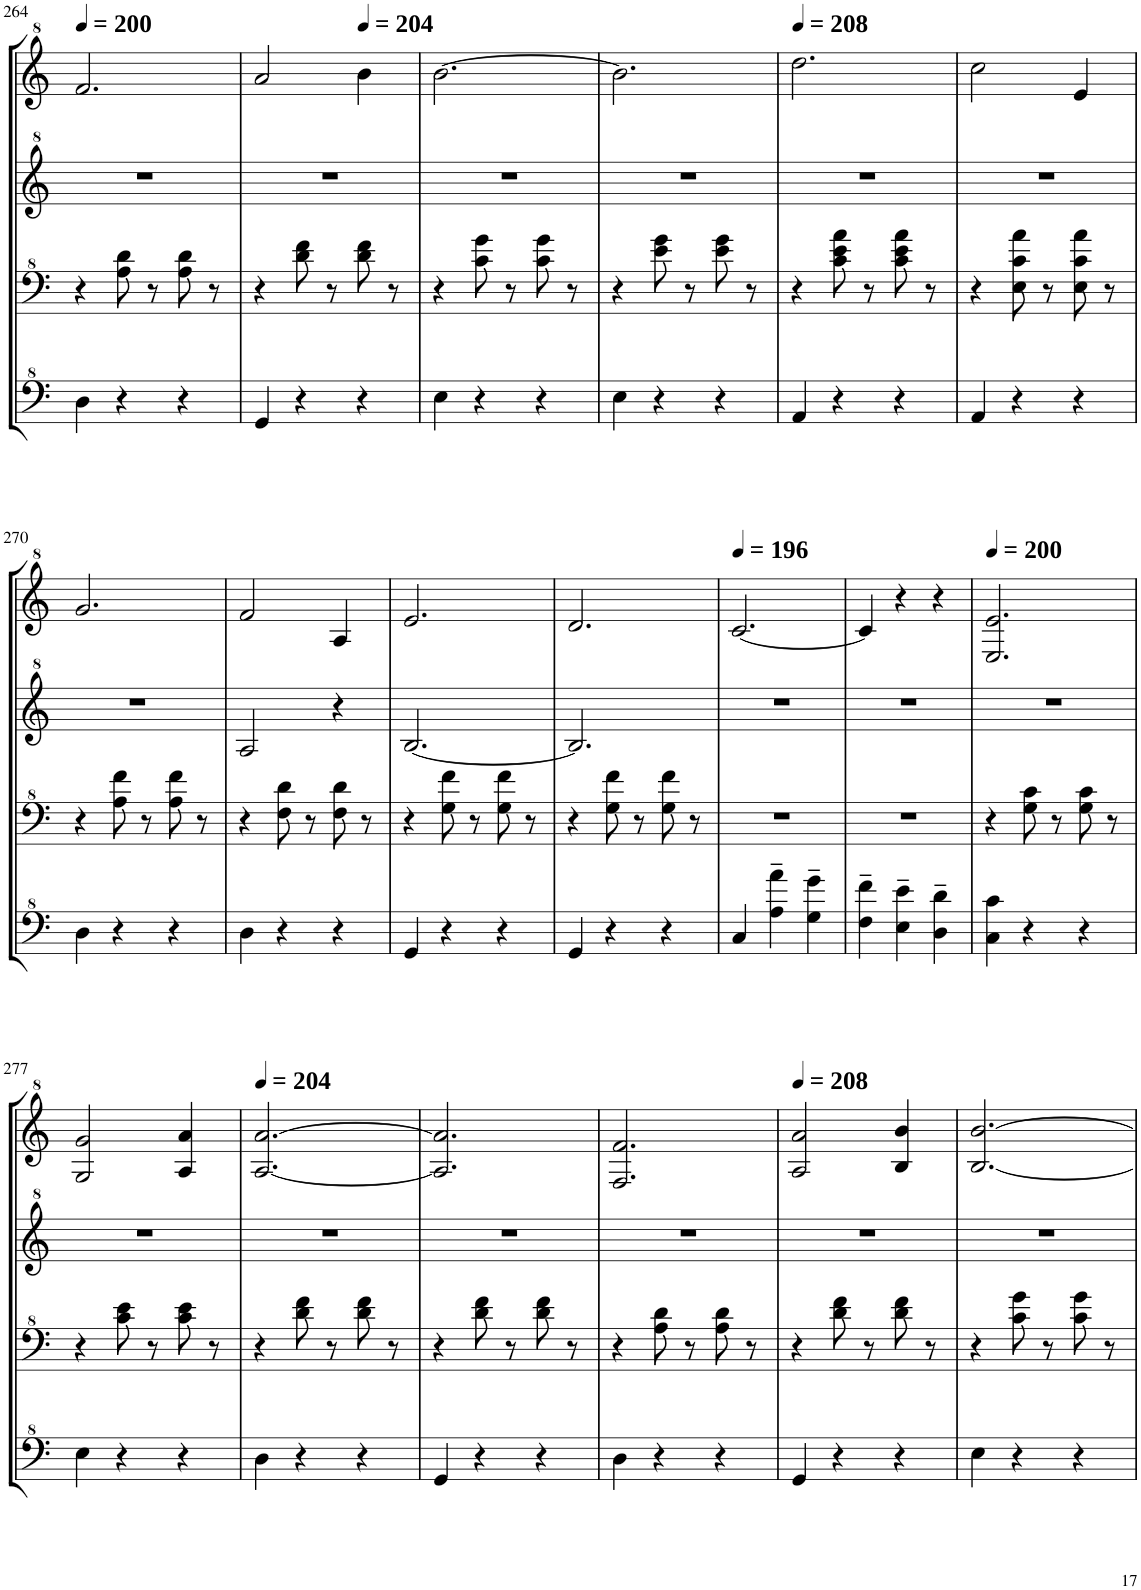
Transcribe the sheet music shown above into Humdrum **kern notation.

**kern	**kern	**kern	**kern
*part1	*part1	*part1	*part1
*staff4	*staff3	*staff2	*staff1
*I"Model III	*	*	*
!!LO:PB:g=z
*clefF^4	*clefF^4	*clefG^2	*clefG^2
*k[]	*k[]	*k[]	*k[]
*M3/4	*M3/4	*M3/4	*M3/4
*MM200	*MM200	*MM200	*MM200
=264	=264	=264	=264
4d\	4r	2.r	2.ff/
4r	8a\ 8dd\	.	.
.	8r	.	.
4r	8a\ 8dd\	.	.
.	8r	.	.
=265	=265	=265	=265
4G/	4r	2.r	2aa/
4r	8dd\ 8ff\	.	.
.	8r	.	.
*	*	*	*MM204
4r	8dd\ 8ff\	.	4bb\
.	8r	.	.
=266	=266	=266	=266
4e\	4r	2.r	[2.bb\
4r	8cc\ 8gg\	.	.
.	8r	.	.
4r	8cc\ 8gg\	.	.
.	8r	.	.
=267	=267	=267	=267
4e\	4r	2.r	2.bb\]
4r	8ee\ 8gg\	.	.
.	8r	.	.
4r	8ee\ 8gg\	.	.
.	8r	.	.
=268	=268	=268	=268
*	*	*	*MM208
4A/	4r	2.r	2.ddd\
4r	8cc\ 8ee\ 8aa\	.	.
.	8r	.	.
4r	8cc\ 8ee\ 8aa\	.	.
.	8r	.	.
=269	=269	=269	=269
4A/	4r	2.r	2ccc\
4r	8e\ 8cc\ 8aa\	.	.
.	8r	.	.
4r	8e\ 8cc\ 8aa\	.	4ee/
.	8r	.	.
!!LO:LB:g=z
=270	=270	=270	=270
4d\	4r	2.r	2.gg/
4r	8a\ 8ff\	.	.
.	8r	.	.
4r	8a\ 8ff\	.	.
.	8r	.	.
=271	=271	=271	=271
4d\	4r	2a/	2ff/
4r	8f\ 8dd\	.	.
.	8r	.	.
4r	8f\ 8dd\	4r	4a/
.	8r	.	.
=272	=272	=272	=272
4G/	4r	[2.b/	2.ee/
4r	8g\ 8ff\	.	.
.	8r	.	.
4r	8g\ 8ff\	.	.
.	8r	.	.
=273	=273	=273	=273
4G/	4r	2.b/]	2.dd/
4r	8g\ 8ff\	.	.
.	8r	.	.
4r	8g\ 8ff\	.	.
.	8r	.	.
=274	=274	=274	=274
*	*	*	*MM196
4c/	2.r	2.r	[2.cc/
4a\~ 4aa\~	.	.	.
4g\~ 4gg\~	.	.	.
=275	=275	=275	=275
4f\~ 4ff\~	2.r	2.r	4cc/]
4e\~ 4ee\~	.	.	4r
4d\~ 4dd\~	.	.	4r
=276	=276	=276	=276
*	*	*	*MM200
4c\ 4cc\	4r	2.r	2.e/ 2.ee/
4r	8g\ 8cc\	.	.
.	8r	.	.
4r	8g\ 8cc\	.	.
.	8r	.	.
!!LO:LB:g=z
=277	=277	=277	=277
4e\	4r	2.r	2g/ 2gg/
4r	8cc\ 8ee\	.	.
.	8r	.	.
4r	8cc\ 8ee\	.	4a/ 4aa/
.	8r	.	.
=278	=278	=278	=278
*	*	*	*MM204
4d\	4r	2.r	[2.a/ [2.aa/
4r	8dd\ 8ff\	.	.
.	8r	.	.
4r	8dd\ 8ff\	.	.
.	8r	.	.
=279	=279	=279	=279
4G/	4r	2.r	2.a/] 2.aa/]
4r	8dd\ 8ff\	.	.
.	8r	.	.
4r	8dd\ 8ff\	.	.
.	8r	.	.
=280	=280	=280	=280
4d\	4r	2.r	2.f/ 2.ff/
4r	8a\ 8dd\	.	.
.	8r	.	.
4r	8a\ 8dd\	.	.
.	8r	.	.
=281	=281	=281	=281
*	*	*	*MM208
4G/	4r	2.r	2a/ 2aa/
4r	8dd\ 8ff\	.	.
.	8r	.	.
4r	8dd\ 8ff\	.	4b/ 4bb/
.	8r	.	.
=282	=282	=282	=282
4e\	4r	2.r	[2.b/ [2.bb/
4r	8cc\ 8gg\	.	.
.	8r	.	.
4r	8cc\ 8gg\	.	.
.	8r	.	.
=	=	=	=
*-	*-	*-	*-
